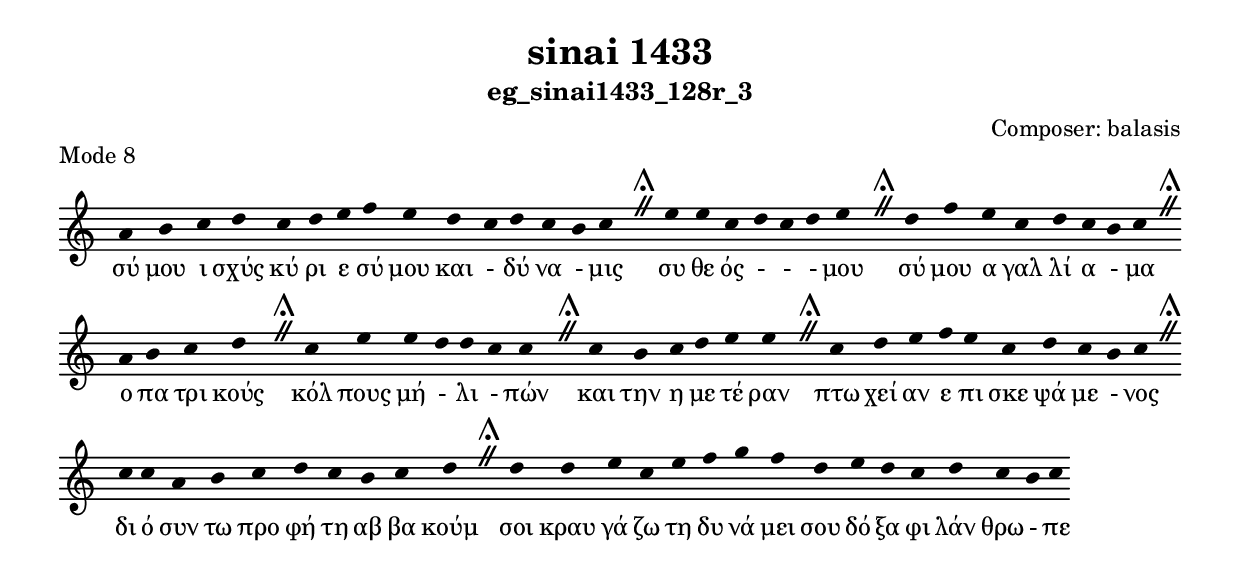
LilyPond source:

\include "gregorian.ly"

	\header {
 	  title = "sinai 1433"
	  subtitle = "eg_sinai1433_128r_3"
	  composer = "Composer: balasis"
	  piece = "Mode 8"
	}

	chant = {
	  a'4 b'4 c''4 d''4 c''4 d''4 e''4 f''4 e''4 d''4 c''4 d''4 c''4 b'4 c''4 \divisioMaior
 e''4 e''4 c''4 d''4 c''4 d''4 e''4 \divisioMaior
 d''4 f''4 e''4 c''4 d''4 c''4 b'4 c''4 \divisioMaior
 a'4 b'4 c''4 d''4 \divisioMaior
 c''4 e''4 e''4 d''4 d''4 c''4 c''4 \divisioMaior
 c''4 b'4 c''4 d''4 e''4 e''4 \divisioMaior
 c''4 d''4 e''4 f''4 e''4 c''4 d''4 c''4 b'4 c''4 \divisioMaior
 c''4 c''4 a'4 b'4 c''4 d''4 c''4 b'4 c''4 d''4 \divisioMaior
 d''4 d''4 e''4 c''4 e''4 f''4 g''4 f''4 d''4 e''4 d''4 c''4 d''4 c''4 b'4 c''4\finalis
	}

	verba = \lyricmode {σύ μου ι σχύς κύ ρι ε σύ μου και - δύ να - μις 
συ θε ός -  -  - μου 
σύ μου α γαλ λί α - μα 
ο πα τρι κούς 
κόλ πους μή - λι - πών 
και την η με τέ ραν 
πτω χεί αν ε πι σκε ψά με - νος 
δι ό συν τω προ φή τη αβ βα κούμ 
σοι κραυ γά ζω τη δυ νά μει σου δό ξα φι λάν θρω - πε 
	}


	\score {
	  \new Staff <<
	  \new Voice = "melody" \chant
	  \new Lyrics = "one" \lyricsto melody \verba
	  >>
	  \layout {
	    \context {
	      \Staff
	      \remove "Time_signature_engraver"
	      \remove "Bar_engraver"
	    }
	    \context {
	      \Voice
	      \remove "Stem_engraver"
	    }
	  }
	}